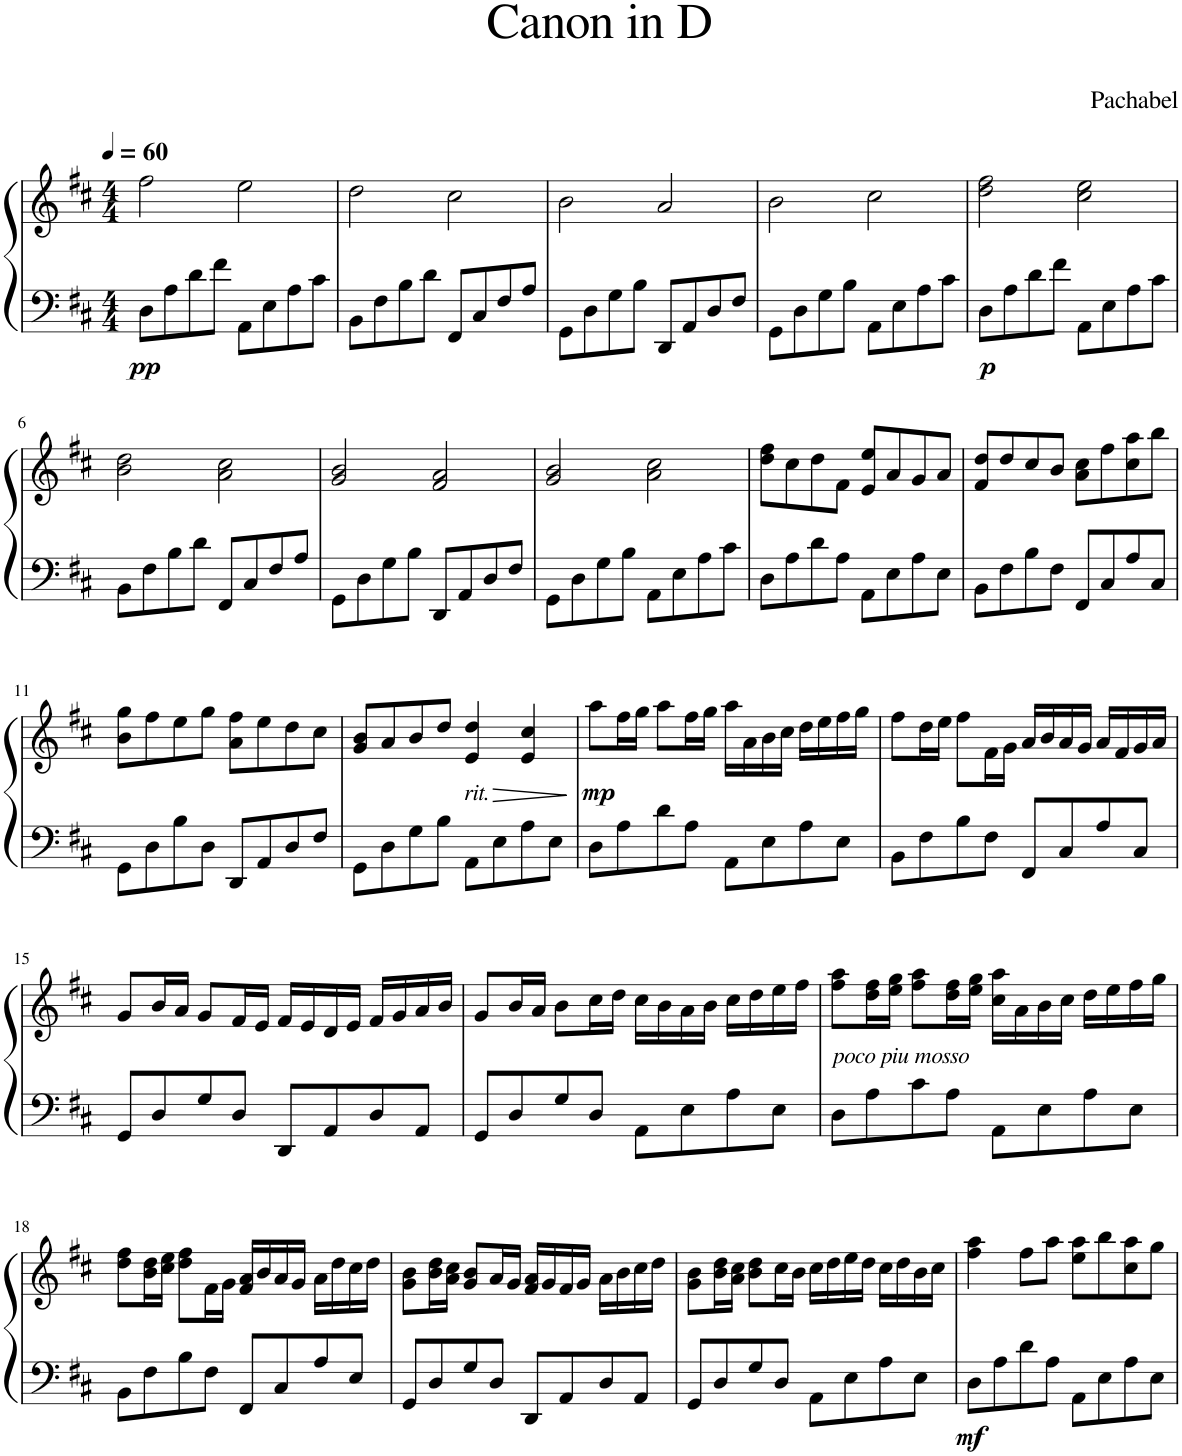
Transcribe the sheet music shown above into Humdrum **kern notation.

**kern	**kern	**dynam
*part1	*part1	*part1
*staff2	*staff1	*staff1/2
*I"Piano	*	*
*I'Pno.	*	*
*clefF4	*clefG2	*
*k[f#c#]	*k[f#c#]	*
*M4/4	*M4/4	*
*MM60	*MM60	*
=1	=1	=1
!	!	!LO:DY:b=2
8D\L	2ff#\	pp
8A\	.	.
8d\	.	.
8f#\J	.	.
8AA\L	2ee\	.
8E\	.	.
8A\	.	.
8c#\J	.	.
=2	=2	=2
8BB\L	2dd\	.
8F#\	.	.
8B\	.	.
8d\J	.	.
8FF#/L	2cc#\	.
8C#/	.	.
8F#/	.	.
8A/J	.	.
=3	=3	=3
8GG\L	2b\	.
8D\	.	.
8G\	.	.
8B\J	.	.
8DD/L	2a/	.
8AA/	.	.
8D/	.	.
8F#/J	.	.
=4	=4	=4
8GG\L	2b\	.
8D\	.	.
8G\	.	.
8B\J	.	.
8AA\L	2cc#\	.
8E\	.	.
8A\	.	.
8c#\J	.	.
=5	=5	=5
!	!	!LO:DY:b=2
8D\L	2dd\ 2ff#\	p
8A\	.	.
8d\	.	.
8f#\J	.	.
8AA\L	2cc#\ 2ee\	.
8E\	.	.
8A\	.	.
8c#\J	.	.
!!LO:LB:g=z
=6	=6	=6
8BB\L	2b\ 2dd\	.
8F#\	.	.
8B\	.	.
8d\J	.	.
8FF#/L	2a\ 2cc#\	.
8C#/	.	.
8F#/	.	.
8A/J	.	.
=7	=7	=7
8GG\L	2g/ 2b/	.
8D\	.	.
8G\	.	.
8B\J	.	.
8DD/L	2f#/ 2a/	.
8AA/	.	.
8D/	.	.
8F#/J	.	.
=8	=8	=8
8GG\L	2g/ 2b/	.
8D\	.	.
8G\	.	.
8B\J	.	.
8AA\L	2a\ 2cc#\	.
8E\	.	.
8A\	.	.
8c#\J	.	.
=9	=9	=9
8D\L	8dd\ 8ff#\L	.
8A\	8cc#\	.
8d\	8dd\	.
8A\J	8f#\J	.
8AA\L	8e/ 8ee/L	.
8E\	8a/	.
8A\	8g/	.
8E\J	8a/J	.
=10	=10	=10
8BB\L	8f#/ 8dd/L	.
8F#\	8dd/	.
8B\	8cc#/	.
8F#\J	8b/J	.
8FF#/L	8a\ 8cc#\L	.
8C#/	8ff#\	.
8A/	8cc#\ 8aa\	.
8C#/J	8bb\J	.
!!LO:LB:g=z
=11	=11	=11
8GG\L	8b\ 8gg\L	.
8D\	8ff#\	.
8B\	8ee\	.
8D\J	8gg\J	.
8DD/L	8a\ 8ff#\L	.
8AA/	8ee\	.
8D/	8dd\	.
8F#/J	8cc#\J	.
=12	=12	=12
8GG\L	8g/ 8b/L	.
8D\	8a/	.
8G\	8b/	.
8B\J	8dd/J	.
!	!LO:TX:b:i:t=rit.	!
!	!	!LO:HP:b
8AA\L	4e/ 4dd/	>
8E\	.	.
8A\	4e/ 4cc#/	.
8E\J	.	.
.	.	]
=13	=13	=13
!	!	!LO:DY:b
8D\L	8aa\L	mp
8A\	16ff#\L	.
.	16gg\JJ	.
8d\	8aa\L	.
8A\J	16ff#\L	.
.	16gg\JJ	.
8AA\L	16aa\LL	.
.	16a\	.
8E\	16b\	.
.	16cc#\JJ	.
8A\	16dd\LL	.
.	16ee\	.
8E\J	16ff#\	.
.	16gg\JJ	.
=14	=14	=14
8BB\L	8ff#\L	.
8F#\	16dd\L	.
.	16ee\JJ	.
8B\	8ff#\L	.
8F#\J	16f#\L	.
.	16g\JJ	.
8FF#/L	16a/LL	.
.	16b/	.
8C#/	16a/	.
.	16g/JJ	.
8A/	16a/LL	.
.	16f#/	.
8C#/J	16g/	.
.	16a/JJ	.
!!LO:LB:g=z
=15	=15	=15
8GG/L	8g/L	.
8D/	16b/L	.
.	16a/JJ	.
8G/	8g/L	.
8D/J	16f#/L	.
.	16e/JJ	.
8DD/L	16f#/LL	.
.	16e/	.
8AA/	16d/	.
.	16e/JJ	.
8D/	16f#/LL	.
.	16g/	.
8AA/J	16a/	.
.	16b/JJ	.
=16	=16	=16
8GG/L	8g/L	.
8D/	16b/L	.
.	16a/JJ	.
8G/	8b\L	.
8D/J	16cc#\L	.
.	16dd\JJ	.
8AA\L	16cc#\LL	.
.	16b\	.
8E\	16a\	.
.	16b\JJ	.
8A\	16cc#\LL	.
.	16dd\	.
8E\J	16ee\	.
.	16ff#\JJ	.
=17	=17	=17
!	!LO:TX:b:i:t=poco piu mosso	!
8D\L	8ff#\ 8aa\L	.
8A\	16dd\ 16ff#\L	.
.	16ee\ 16gg\JJ	.
8c#\	8ff#\ 8aa\L	.
8A\J	16dd\ 16ff#\L	.
.	16ee\ 16gg\JJ	.
8AA\L	16cc#\ 16aa\LL	.
.	16a\	.
8E\	16b\	.
.	16cc#\JJ	.
8A\	16dd\LL	.
.	16ee\	.
8E\J	16ff#\	.
.	16gg\JJ	.
!!LO:LB:g=z
=18	=18	=18
8BB\L	8dd\ 8ff#\L	.
8F#\	16b\ 16dd\L	.
.	16cc#\ 16ee\JJ	.
8B\	8dd\ 8ff#\L	.
8F#\J	16f#\L	.
.	16g\JJ	.
8FF#/L	16f#/ 16a/LL	.
.	16b/	.
8C#/	16a/	.
.	16g/JJ	.
8A/	16a\LL	.
.	16dd\	.
8E/J	16cc#\	.
.	16dd\JJ	.
=19	=19	=19
8GG/L	8g\ 8b\L	.
8D/	16b\ 16dd\L	.
.	16a\ 16cc#\JJ	.
8G/	8g/ 8b/L	.
8D/J	16a/L	.
.	16g/JJ	.
8DD/L	16f#/ 16a/LL	.
.	16g/	.
8AA/	16f#/	.
.	16g/JJ	.
8D/	16a\LL	.
.	16b\	.
8AA/J	16cc#\	.
.	16dd\JJ	.
=20	=20	=20
8GG/L	8g\ 8b\L	.
8D/	16b\ 16dd\L	.
.	16a\ 16cc#\JJ	.
8G/	8b\ 8dd\L	.
8D/J	16cc#\L	.
.	16b\JJ	.
8AA\L	16cc#\LL	.
.	16dd\	.
8E\	16ee\	.
.	16dd\JJ	.
8A\	16cc#\LL	.
.	16dd\	.
8E\J	16b\	.
.	16cc#\JJ	.
=21	=21	=21
!	!	!LO:DY:b=2
8D\L	4ff#\ 4aa\	mf
8A\	.	.
8d\	8ff#\L	.
8A\J	8aa\J	.
8AA\L	8ee\ 8aa\L	.
8E\	8bb\	.
8A\	8cc#\ 8aa\	.
8E\J	8gg\J	.
=	=	=
*-	*-	*-
